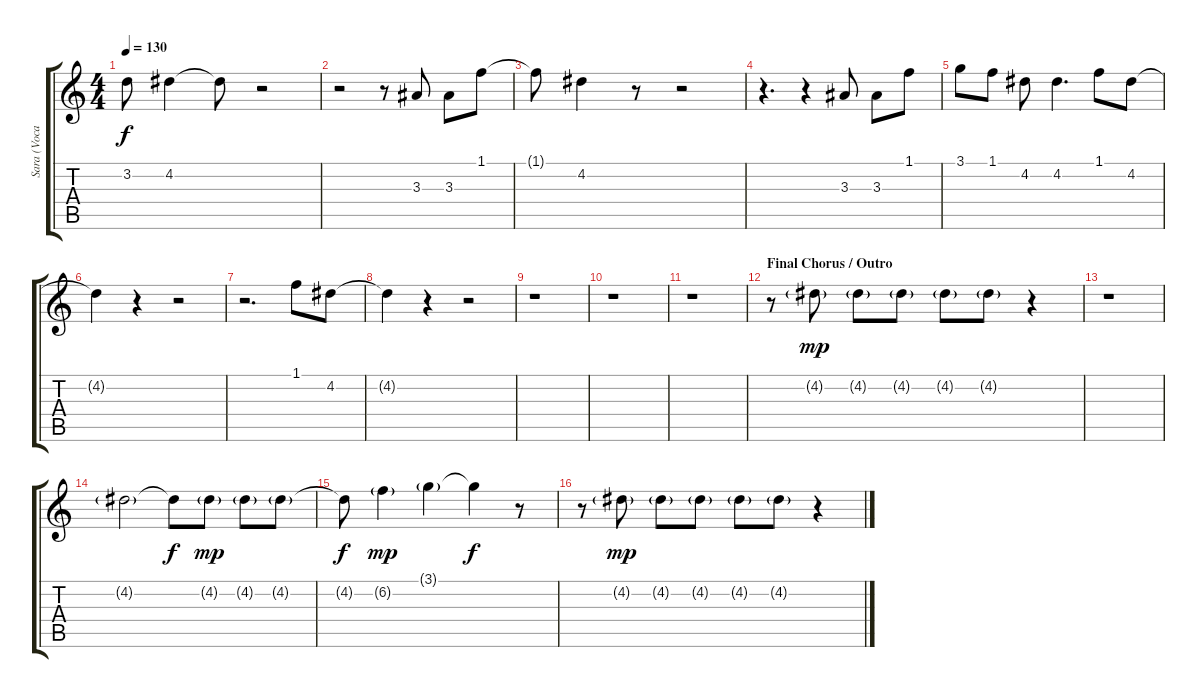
\track ("Sara (Vocals)" "Sara (Voca") {instrument electricguitarjazz}
\staff {score tabs}
\tuning (E4 B3 G3 D3 A2 E2) {hide}
\ts (4 4)
\tempo 130
\clef g2
\ks c
3.2{t}.8{dy f} 4.2.4 4.2{t}.8 r.2 |
r.2 r.8 3.3.8 3.3.8 1.1.8 |
1.1{t}.8 4.2.4 r.8 r.2 |
r.4{d} r.4 3.3.8 3.3.8 1.1.8 |
3.1.8 1.1.8 4.2.8 4.2.4{d} 1.1.8 4.2.8 |
4.2{t}.4 r.4 r.2 |
r.2{d} 1.1.8 4.2.8 |
4.2{t}.4 r.4 r.2 |
r.1 |
r.1 |
r.1 |
\section ("" "Final Chorus / Outro")
r.8 4.2{g}.8{dy mp} 4.2{g}.8 4.2{g}.8 4.2{g}.8 4.2{g}.8 r.4 |
r.1 |
4.2{g}.2 4.2{t}.8{dy f} 4.2{g}.8{dy mp} 4.2{g}.8 4.2{g}.8 |
4.2{t}.8{dy f} 6.2{g}.4{dy mp} 3.1{g}.4 3.1{t}.4{dy f} r.8 |
r.8 4.2{g}.8{dy mp} 4.2{g}.8 4.2{g}.8 4.2{g}.8 4.2{g}.8 r.4
